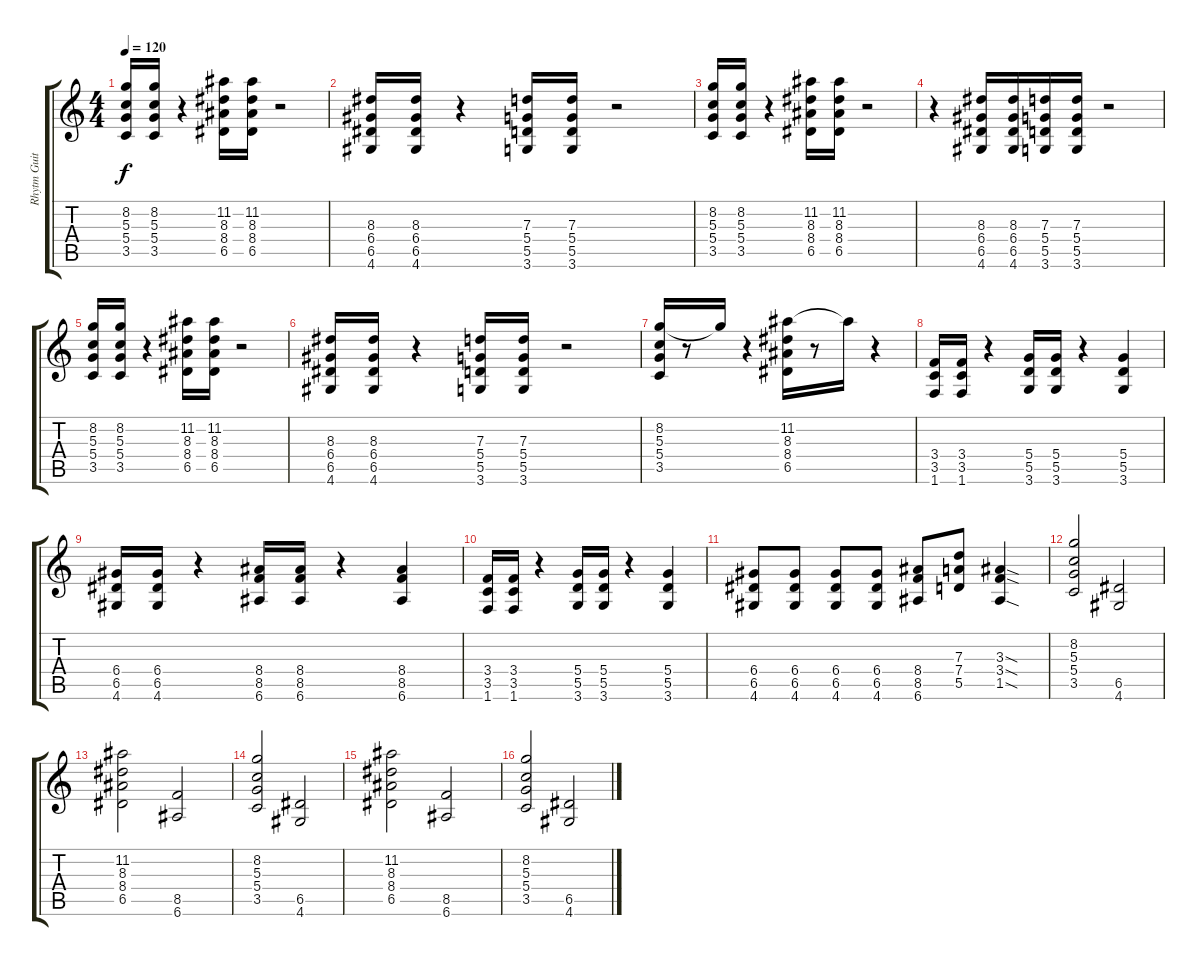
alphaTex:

\track ("Rhytm Guitar" "Rhytm Guit") {instrument distortionguitar}
\staff {score tabs}
\tuning (E4 B3 G3 D3 A2 E2) {hide}
\ts (4 4)
\tempo 120
\clef g2
\ks c
(8.2 5.3 5.4 3.5).16{dy f} (8.2 5.3 5.4 3.5).16 r.4 (11.2 8.3 8.4 6.5).16 (11.2 8.3 8.4 6.5).16 r.2 |
(8.3 6.4 6.5 4.6).16 (8.3 6.4 6.5 4.6).16 r.4 (7.3 5.4 5.5 3.6).16 (7.3 5.4 5.5 3.6).16 r.2 |
(8.2 5.3 5.4 3.5).16 (8.2 5.3 5.4 3.5).16 r.4 (11.2 8.3 8.4 6.5).16 (11.2 8.3 8.4 6.5).16 r.2 |
r.4 (8.3 6.4 6.5 4.6).16 (8.3 6.4 6.5 4.6).16 (7.3 5.4 5.5 3.6).16 (7.3 5.4 5.5 3.6).16 r.2 |
(8.2 5.3 5.4 3.5).16 (8.2 5.3 5.4 3.5).16 r.4 (11.2 8.3 8.4 6.5).16 (11.2 8.3 8.4 6.5).16 r.2 |
(8.3 6.4 6.5 4.6).16 (8.3 6.4 6.5 4.6).16 r.4 (7.3 5.4 5.5 3.6).16 (7.3 5.4 5.5 3.6).16 r.2 |
(8.2 5.3 5.4 3.5).16 r.8 8.2{t}.16 r.4 (11.2 8.3 8.4 6.5).16 r.8 11.2{t}.16 r.4 |
(3.4 3.5 1.6).16 (3.4 3.5 1.6).16 r.4 (5.4 5.5 3.6).16 (5.4 5.5 3.6).16 r.4 (5.4 5.5 3.6).4 |
(6.4 6.5 4.6).16 (6.4 6.5 4.6).16 r.4 (8.4 8.5 6.6).16 (8.4 8.5 6.6).16 r.4 (8.4 8.5 6.6).4 |
(3.4 3.5 1.6).16 (3.4 3.5 1.6).16 r.4 (5.4 5.5 3.6).16 (5.4 5.5 3.6).16 r.4 (5.4 5.5 3.6).4 |
(6.4 6.5 4.6).8 (6.4 6.5 4.6).8 (6.4 6.5 4.6).8 (6.4 6.5 4.6).8 (8.4 8.5 6.6).8 (7.3 7.4 5.5).8 (3.3{sod} 3.4{sod} 1.5{sod}).4 |
(8.2 5.3 5.4 3.5).2 (6.5 4.6).2 |
(11.2 8.3 8.4 6.5).2 (8.5 6.6).2 |
(8.2 5.3 5.4 3.5).2 (6.5 4.6).2 |
(11.2 8.3 8.4 6.5).2 (8.5 6.6).2 |
(8.2 5.3 5.4 3.5).2 (6.5 4.6).2
